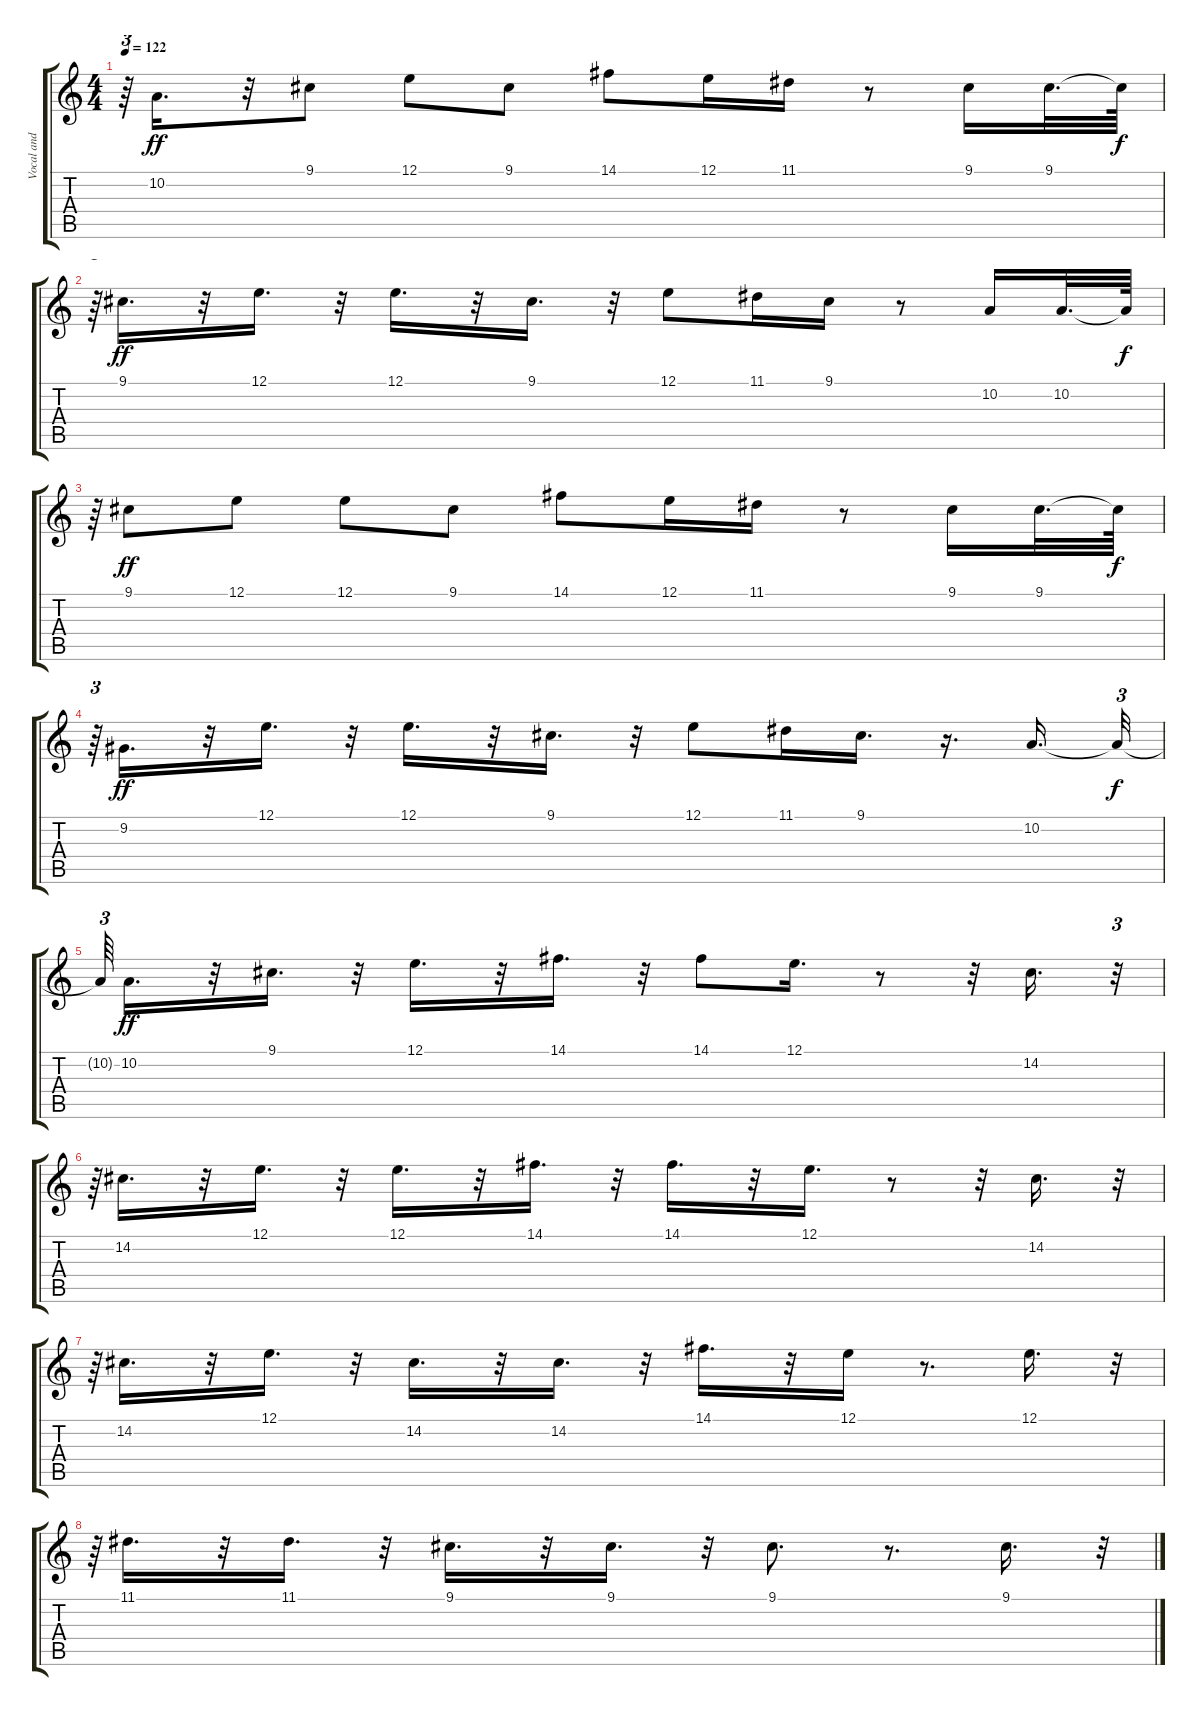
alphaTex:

\track ("Vocal and Telephone ring" "Vocal and ") {instrument flute}
\staff {score tabs}
\tuning (E4 B3 G3 D3 A2 E2) {hide}
\ts (4 4)
\tempo 122
\clef g2
\ks c
r.64{tu (3 2) dy ff} 10.2.16{d} r.32 9.1.8 12.1.8 9.1.8 14.1.8 12.1.16 11.1.16 r.8 9.1.16 9.1.32{d} 9.1{t}.64{dy f} |
r.64{tu (3 2)} 9.1.16{d dy ff} r.32 12.1.16{d} r.32 12.1.16{d} r.32 9.1.16{d} r.32 12.1.8 11.1.16 9.1.16 r.8 10.2.16 10.2.32{d} 10.2{t}.64{dy f} |
r.64{tu (3 2)} 9.1.8{dy ff} 12.1.8 12.1.8 9.1.8 14.1.8 12.1.16 11.1.16 r.8 9.1.16 9.1.32{d} 9.1{t}.64{dy f} |
r.64{tu (3 2)} 9.2.16{d dy ff} r.32 12.1.16{d} r.32 12.1.16{d} r.32 9.1.16{d} r.32 12.1.8 11.1.16 9.1.16{d} r.16{d} 10.2.16{d} 10.2{t}.32{tu (3 2) dy f} |
10.2{t}.64{tu (3 2)} 10.2.16{d dy ff} r.32 9.1.16{d} r.32 12.1.16{d} r.32 14.1.16{d} r.32 14.1.8 12.1.16{d} r.8 r.32 14.2.16{d} r.32{tu (3 2)} |
r.64{tu (3 2)} 14.2.16{d} r.32 12.1.16{d} r.32 12.1.16{d} r.32 14.1.16{d} r.32 14.1.16{d} r.32 12.1.16{d} r.8 r.32 14.2.16{d} r.32{tu (3 2)} |
r.64{tu (3 2)} 14.2.16{d} r.32 12.1.16{d} r.32 14.2.16{d} r.32 14.2.16{d} r.32 14.1.16{d} r.32 12.1.16 r.8{d} 12.1.16{d} r.32{tu (3 2)} |
r.64{tu (3 2)} 11.1.16{d} r.32 11.1.16{d} r.32 9.1.16{d} r.32 9.1.16{d} r.32 9.1.8{d} r.8{d} 9.1.16{d} r.32{tu (3 2)}
